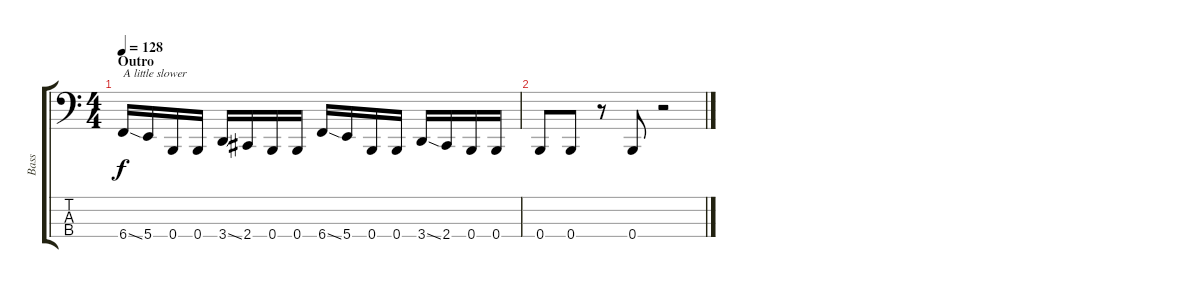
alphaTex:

\track ("Bass" "Bass") {instrument electricbasspick}
\staff {score tabs}
\tuning (E2 B1 Gb1 B0) {hide}
\ts (4 4)
\section ("" "Outro")
\tempo 128
\clef f4
\ks c
6.4{ss}.16{txt "A little slower" dy f} 5.4.16 0.4.16 0.4.16 3.4{ss}.16 2.4.16 0.4.16 0.4.16 6.4{ss}.16 5.4.16 0.4.16 0.4.16 3.4{ss}.16 2.4.16 0.4.16 0.4.16 |
0.4.8 0.4.8 r.8 0.4.8 r.2
